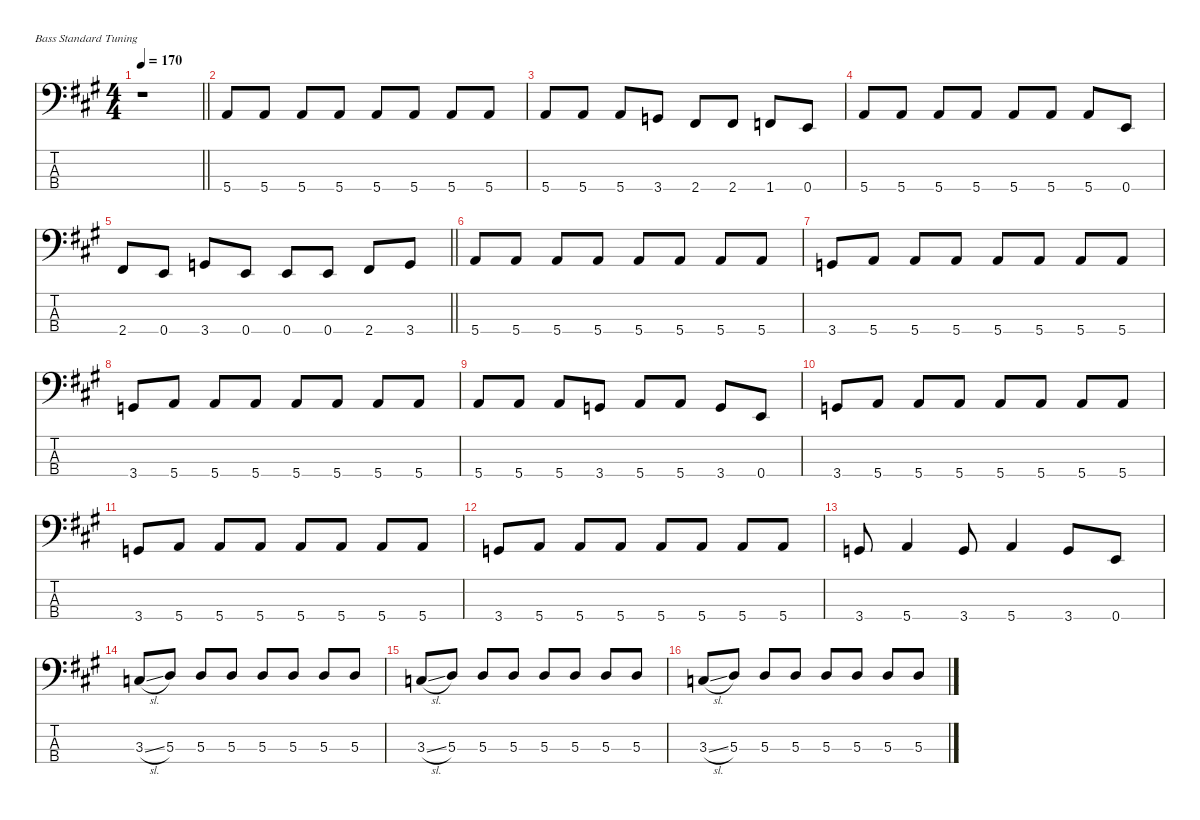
\defaultSystemsLayout 4
\hideDynamics
\bracketExtendMode nobrackets
\singleTrackTrackNamePolicy hidden
\multiTrackTrackNamePolicy hidden
\firstSystemTrackNameMode fullname
\firstSystemTrackNameOrientation horizontal
\otherSystemsTrackNameOrientation horizontal
\track ("Bass" "el.bs.") {defaultSystemsLayout 8 instrument electricbasspick}
\staff {score tabs}
\tuning (G2 D2 A1 E1)
\ts (4 4)
\tempo 170
\clef f4
\barLineRight lightlight
\ks a
r.1{dy f beam Down} |
5.4{acc forcenatural}.8{beam Up} 5.4{acc forcenatural}.8{beam Up} 5.4{acc forcenatural}.8{beam Up} 5.4{acc forcenatural}.8{beam Up} 5.4{acc forcenatural}.8{beam Up} 5.4{acc forcenatural}.8{beam Up} 5.4{acc forcenatural}.8{beam Up} 5.4{acc forcenatural}.8{beam Up} |
5.4{acc forcenatural}.8{beam Up} 5.4{acc forcenatural}.8{beam Up} 5.4{acc forcenatural}.8{beam Up} 3.4{acc forcenatural}.8{beam Up} 2.4{acc #}.8{beam Up} 2.4{acc #}.8{beam Up} 1.4{acc forcenatural}.8{beam Up} 0.4{acc forcenatural}.8{beam Up} |
5.4{acc forcenatural}.8{beam Up} 5.4{acc forcenatural}.8{beam Up} 5.4{acc forcenatural}.8{beam Up} 5.4{acc forcenatural}.8{beam Up} 5.4{acc forcenatural}.8{beam Up} 5.4{acc forcenatural}.8{beam Up} 5.4{acc forcenatural}.8{beam Up} 0.4{acc forcenatural}.8{beam Up} |
\barLineRight lightlight
2.4{acc #}.8{beam Up} 0.4{acc forcenatural}.8{beam Up} 3.4{acc forcenatural}.8{beam Up} 0.4{acc forcenatural}.8{beam Up} 0.4{acc forcenatural}.8{beam Up} 0.4{acc forcenatural}.8{beam Up} 2.4{acc #}.8{beam Up} 3.4{acc forcenatural}.8{beam Up} |
5.4{acc forcenatural}.8{beam Up} 5.4{acc forcenatural}.8{beam Up} 5.4{acc forcenatural}.8{beam Up} 5.4{acc forcenatural}.8{beam Up} 5.4{acc forcenatural}.8{beam Up} 5.4{acc forcenatural}.8{beam Up} 5.4{acc forcenatural}.8{beam Up} 5.4{acc forcenatural}.8{beam Up} |
3.4{acc forcenatural}.8{beam Up} 5.4{acc forcenatural}.8{beam Up} 5.4{acc forcenatural}.8{beam Up} 5.4{acc forcenatural}.8{beam Up} 5.4{acc forcenatural}.8{beam Up} 5.4{acc forcenatural}.8{beam Up} 5.4{acc forcenatural}.8{beam Up} 5.4{acc forcenatural}.8{beam Up} |
3.4{acc forcenatural}.8{beam Up} 5.4{acc forcenatural}.8{beam Up} 5.4{acc forcenatural}.8{beam Up} 5.4{acc forcenatural}.8{beam Up} 5.4{acc forcenatural}.8{beam Up} 5.4{acc forcenatural}.8{beam Up} 5.4{acc forcenatural}.8{beam Up} 5.4{acc forcenatural}.8{beam Up} |
5.4{acc forcenatural}.8{beam Up} 5.4{acc forcenatural}.8{beam Up} 5.4{acc forcenatural}.8{beam Up} 3.4{acc forcenatural}.8{beam Up} 5.4{acc forcenatural}.8{beam Up} 5.4{acc forcenatural}.8{beam Up} 3.4{acc forcenatural}.8{beam Up} 0.4{acc forcenatural}.8{beam Up} |
3.4{acc forcenatural}.8{beam Up} 5.4{acc forcenatural}.8{beam Up} 5.4{acc forcenatural}.8{beam Up} 5.4{acc forcenatural}.8{beam Up} 5.4{acc forcenatural}.8{beam Up} 5.4{acc forcenatural}.8{beam Up} 5.4{acc forcenatural}.8{beam Up} 5.4{acc forcenatural}.8{beam Up} |
3.4{acc forcenatural}.8{beam Up} 5.4{acc forcenatural}.8{beam Up} 5.4{acc forcenatural}.8{beam Up} 5.4{acc forcenatural}.8{beam Up} 5.4{acc forcenatural}.8{beam Up} 5.4{acc forcenatural}.8{beam Up} 5.4{acc forcenatural}.8{beam Up} 5.4{acc forcenatural}.8{beam Up} |
3.4{acc forcenatural}.8{beam Up} 5.4{acc forcenatural}.8{beam Up} 5.4{acc forcenatural}.8{beam Up} 5.4{acc forcenatural}.8{beam Up} 5.4{acc forcenatural}.8{beam Up} 5.4{acc forcenatural}.8{beam Up} 5.4{acc forcenatural}.8{beam Up} 5.4{acc forcenatural}.8{beam Up} |
3.4{acc forcenatural}.8{beam Up} 5.4{acc forcenatural}.4{beam Up} 3.4{acc forcenatural}.8{beam Up} 5.4{acc forcenatural}.4{beam Up} 3.4{acc forcenatural}.8{beam Up} 0.4{acc forcenatural}.8{beam Up} |
3.3{sl acc forcenatural}.8{beam Up} 5.3{acc forcenatural}.8{beam Up} 5.3{acc forcenatural}.8{beam Up} 5.3{acc forcenatural}.8{beam Up} 5.3{acc forcenatural}.8{beam Up} 5.3{acc forcenatural}.8{beam Up} 5.3{acc forcenatural}.8{beam Up} 5.3{acc forcenatural}.8{beam Up} |
3.3{sl acc forcenatural}.8{beam Up} 5.3{acc forcenatural}.8{beam Up} 5.3{acc forcenatural}.8{beam Up} 5.3{acc forcenatural}.8{beam Up} 5.3{acc forcenatural}.8{beam Up} 5.3{acc forcenatural}.8{beam Up} 5.3{acc forcenatural}.8{beam Up} 5.3{acc forcenatural}.8{beam Up} |
3.3{sl acc forcenatural}.8{beam Up} 5.3{acc forcenatural}.8{beam Up} 5.3{acc forcenatural}.8{beam Up} 5.3{acc forcenatural}.8{beam Up} 5.3{acc forcenatural}.8{beam Up} 5.3{acc forcenatural}.8{beam Up} 5.3{acc forcenatural}.8{beam Up} 5.3{acc forcenatural}.8{beam Up}
